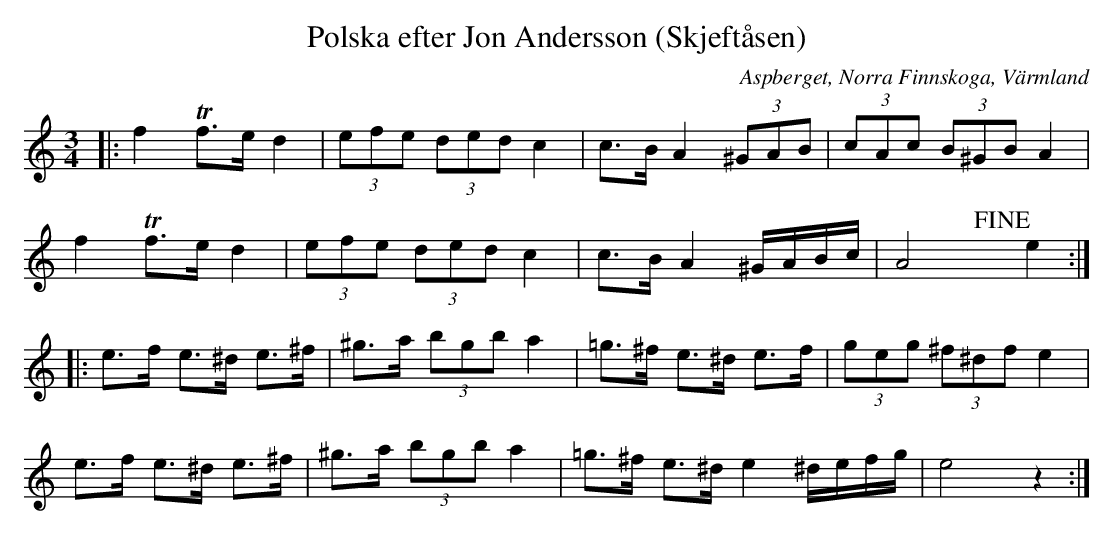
X:1
T:Polska efter Jon Andersson (Skjeftåsen)
O:Aspberget, Norra Finnskoga, Värmland
M:3/4
L:1/8
K:Am
|: f2 !trill!f3/2e/2 d2 | (3efe (3ded c2 | c3/2B/2 A2 (3^GAB | (3cAc (3B^GB A2 |
f2 !trill!f3/2e/2 d2 | (3efe (3ded c2 | c3/2B/2 A2 ^G/2A/2B/2c/2 | A4 +fine+ y y e2 :|
|: e3/2f/2 e3/2^d/2 e3/2^f/2 | ^g3/2a/2 (3bgb a2 | =g3/2^f/2 e3/2^d/2 e3/2f/2 | (3geg (3^f^df e2 |
e3/2f/2 e3/2^d/2 e3/2^f/2 | ^g3/2a/2 (3bgb a2 | =g3/2^f/2 e3/2^d/2 e2 ^d/2e/2f/2g/2 | e4 z2 :|
